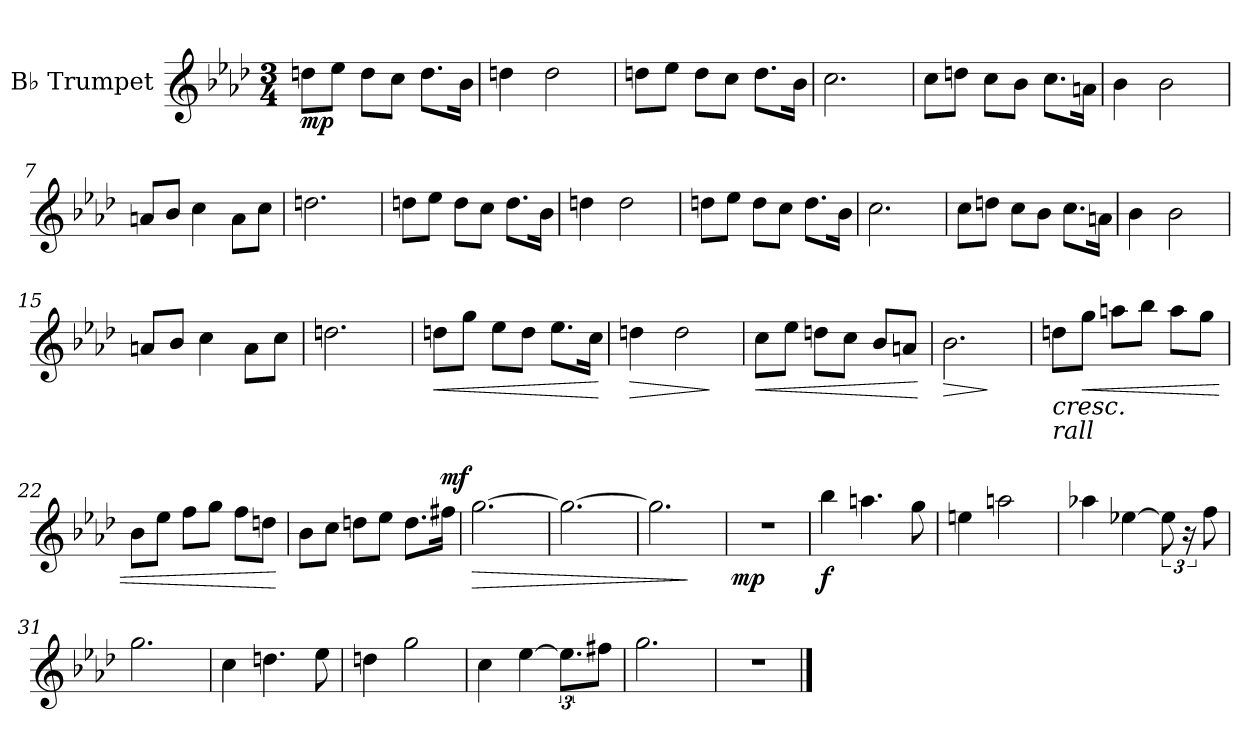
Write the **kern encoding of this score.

**kern	**dynam
*part1	*part1
*staff1	*staff1
*I"B♭ Trumpet	*
*I'B♭ Tpt.	*
*clefG2	*
*ITrd1c2	*
*k[b-e-a-d-g-c-]	*
*M3/4	*
*MM80	*
=1	=1
!	!LO:DY:b
8ccn\L	mp
8dd-\J	.
8cc\L	.
8b-\J	.
8.cc\L	.
16a-\Jk	.
=2	=2
4ccn\	.
2cc\	.
=3	=3
8ccn\L	.
8dd-\J	.
8cc\L	.
8b-\J	.
8.cc\L	.
16a-\Jk	.
=4	=4
2.b-\	.
=5	=5
8b-\L	.
8ccn\J	.
8b-\L	.
8a-\J	.
8.b-\L	.
16gn\Jk	.
=6	=6
4a-\	.
2a-\	.
=7	=7
8gn/L	.
8a-/J	.
4b-\	.
8g\L	.
8b-\J	.
=8	=8
2.ccn\	.
!!LO:LB:g=z
=9	=9
8ccn\L	.
8dd-\J	.
8cc\L	.
8b-\J	.
8.cc\L	.
16a-\Jk	.
=10	=10
4ccn\	.
2cc\	.
=11	=11
8ccn\L	.
8dd-\J	.
8cc\L	.
8b-\J	.
8.cc\L	.
16a-\Jk	.
=12	=12
2.b-\	.
=13	=13
8b-\L	.
8ccn\J	.
8b-\L	.
8a-\J	.
8.b-\L	.
16gn\Jk	.
=14	=14
4a-\	.
2a-\	.
=15	=15
8gn/L	.
8a-/J	.
4b-\	.
8g\L	.
8b-\J	.
=16	=16
2.ccn\	.
!!LO:LB:g=z
=17	=17
!	!LO:HP:b
8ccn\L	<
8ff\J	.
8dd-\L	.
8cc\J	.
8.dd-\L	.
16b-\Jk	.
.	[
=18	=18
!	!LO:HP:b
4ccn\	>
2cc\	.
.	]
=19	=19
!	!LO:HP:b
8b-\L	<
8dd-\J	.
8ccn\L	.
8b-\J	.
8a-/L	.
8gn/J	.
.	[
=20	=20
!	!LO:HP:b
2.a-\	>
.	]
=21	=21
!LO:TX:b:i:t=rall	!
!	!LO:HP:b
8ccn\L	<
!	!LO:HP:b
8ff\J	<
8ggn\L	.
8aa-\J	.
8gg\L	.
8ff\J	.
=22	=22
8a-\L	.
8dd-\J	.
8ee-\L	.
8ff\J	.
8ee-\L	.
8ccn\J	.
.	[
=23	=23
8a-\L	.
8b-\J	.
8ccn\L	.
8dd-\J	.
8.cc\L	.
!	!LO:DY:a
16een\Jk	mf
.	[
!!LO:LB:g=z
=24	=24
!	!LO:HP:b
[2.ff\	>
=25	=25
2.ff\_	.
=26	=26
2.ff\]	.
.	]
=27	=27
!	!LO:DY:b
2.r	mp
=28	=28
!	!LO:DY:b
4aa-\	f
4.ggn\	.
8ff\	.
=29	=29
4ddn\	.
2ggn\	.
=30	=30
4gg-X\	.
[4dd-X\	.
12dd-\]	.
24r	.
8ee-\	.
=31	=31
2.ff\	.
=32	=32
4b-\	.
4.ccn\	.
8dd-\	.
=33	=33
4ccn\	.
2ff\	.
=34	=34
4b-\	.
[4dd-\	.
12.dd-\L]	.
8een\J	.
!!LO:LB:g=z
=35	=35
2.ff\	.
=36	=36
2.r	.
==	==
*-	*-
